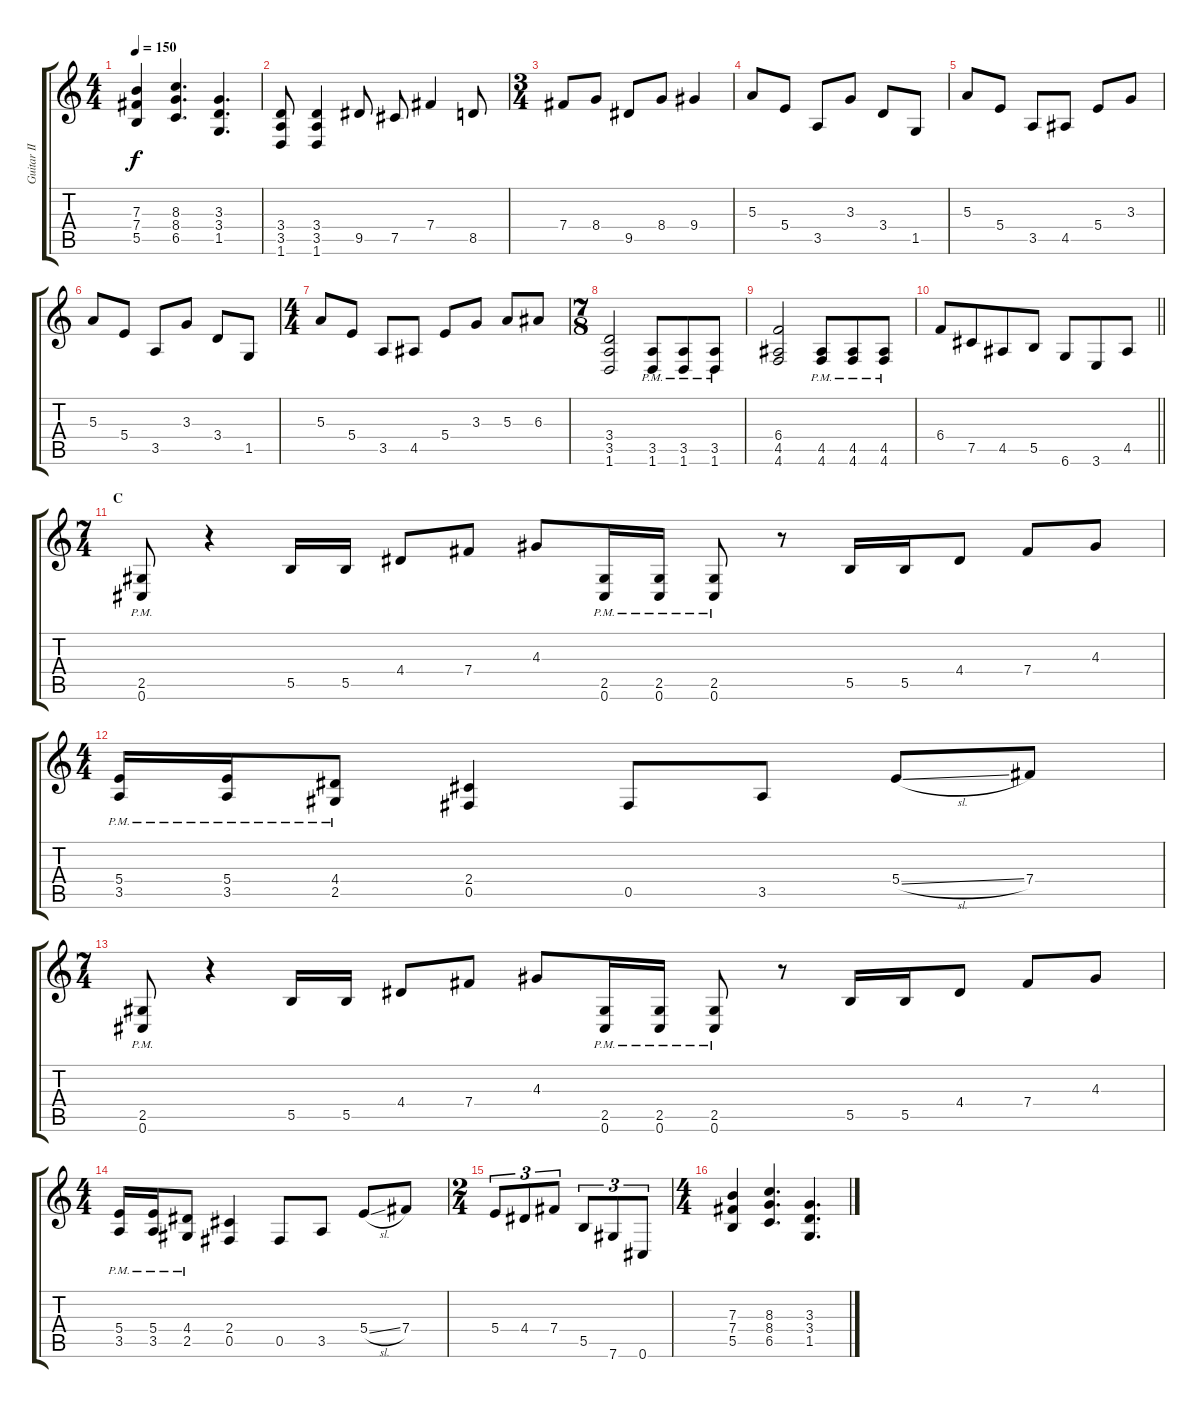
\track ("Guitar II" "Guitar II") {instrument distortionguitar}
\staff {score tabs}
\tuning (Db4 Ab3 E3 B2 Gb2 Db2) {hide}
\ts (4 4)
\tempo 150
\clef g2
\ks c
(7.3 7.4 5.5).4{dy f} (8.3 8.4 6.5).4{d} (3.3 3.4 1.5).4{d} |
(3.4 3.5 1.6).8 (3.4 3.5 1.6).4 9.5.8 7.5.8 7.4.4 8.5.8 |
\ts (3 4)
7.4.8 8.4.8 9.5.8 8.4.8 9.4.4 |
5.3.8 5.4.8 3.5.8 3.3.8 3.4.8 1.5.8 |
5.3.8 5.4.8 3.5.8 4.5.8 5.4.8 3.3.8 |
5.3.8 5.4.8 3.5.8 3.3.8 3.4.8 1.5.8 |
\ts (4 4)
5.3.8 5.4.8 3.5.8 4.5.8 5.4.8 3.3.8 5.3.8 6.3.8 |
\ts (7 8)
(3.4 3.5 1.6).2 (3.5{pm} 1.6{pm}).8 (3.5{pm} 1.6{pm}).8 (3.5{pm} 1.6{pm}).8 |
(6.4 4.5 4.6).2 (4.5{pm} 4.6{pm}).8 (4.5{pm} 4.6{pm}).8 (4.5{pm} 4.6{pm}).8 |
\barLineRight lightlight
6.4.8 7.5.8 4.5.8 5.5.8 6.6.8 3.6.8 4.5.8 |
\ts (7 4)
\section ("" "C")
(2.5{pm} 0.6{pm}).8 r.4 5.5.16 5.5.16 4.4.8 7.4.8 4.3.8 (2.5{pm} 0.6{pm}).16 (2.5{pm} 0.6{pm}).16 (2.5{pm} 0.6{pm}).8 r.8 5.5.16 5.5.16 4.4.8 7.4.8 4.3.8 |
\ts (4 4)
(5.4{pm} 3.5{pm}).16 (5.4{pm} 3.5{pm}).16 (4.4{pm} 2.5{pm}).8 (2.4 0.5).4 0.5.8 3.5.8 5.4{sl}.8 7.4.8 |
\ts (7 4)
(2.5{pm} 0.6{pm}).8 r.4 5.5.16 5.5.16 4.4.8 7.4.8 4.3.8 (2.5{pm} 0.6{pm}).16 (2.5{pm} 0.6{pm}).16 (2.5{pm} 0.6{pm}).8 r.8 5.5.16 5.5.16 4.4.8 7.4.8 4.3.8 |
\ts (4 4)
(5.4{pm} 3.5{pm}).16 (5.4{pm} 3.5{pm}).16 (4.4{pm} 2.5{pm}).8 (2.4 0.5).4 0.5.8 3.5.8 5.4{sl}.8 7.4.8 |
\ts (2 4)
5.4.8{tu (3 2)} 4.4.8{tu (3 2)} 7.4.8{tu (3 2)} 5.5.8{tu (3 2)} 7.6.8{tu (3 2)} 0.6.8{tu (3 2)} |
\ts (4 4)
(7.3 7.4 5.5).4 (8.3 8.4 6.5).4{d} (3.3 3.4 1.5).4{d}
